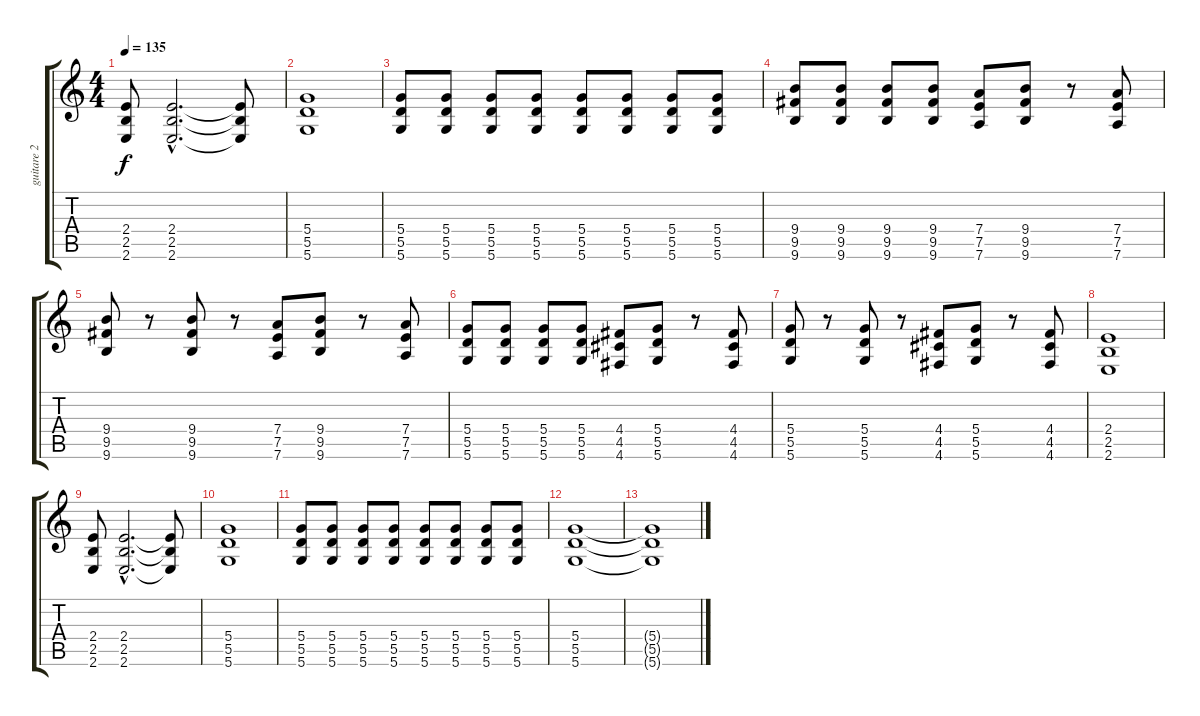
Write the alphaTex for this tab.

\track ("guitare 2" "guitare 2") {instrument electricguitarclean}
\staff {score tabs}
\tuning (E4 B3 G3 D3 A2 D2) {hide}
\ts (4 4)
\tempo 135
\clef g2
\ks c
(2.4 2.5 2.6).8{dy f} (2.4{hac} 2.5{hac} 2.6{hac}).2{d} (2.4{t} 2.5{t} 2.6{t}).8 |
(5.4 5.5 5.6).1 |
(5.4 5.5 5.6).8 (5.4 5.5 5.6).8 (5.4 5.5 5.6).8 (5.4 5.5 5.6).8 (5.4 5.5 5.6).8 (5.4 5.5 5.6).8 (5.4 5.5 5.6).8 (5.4 5.5 5.6).8 |
(9.4 9.5 9.6).8{instrument distortionguitar} (9.4 9.5 9.6).8 (9.4 9.5 9.6).8 (9.4 9.5 9.6).8 (7.4 7.5 7.6).8 (9.4 9.5 9.6).8 r.8 (7.4 7.5 7.6).8 |
(9.4 9.5 9.6).8 r.8 (9.4 9.5 9.6).8 r.8 (7.4 7.5 7.6).8 (9.4 9.5 9.6).8 r.8 (7.4 7.5 7.6).8 |
(5.4 5.5 5.6).8 (5.4 5.5 5.6).8 (5.4 5.5 5.6).8 (5.4 5.5 5.6).8 (4.4 4.5 4.6).8 (5.4 5.5 5.6).8 r.8 (4.4 4.5 4.6).8 |
(5.4 5.5 5.6).8 r.8 (5.4 5.5 5.6).8 r.8 (4.4 4.5 4.6).8 (5.4 5.5 5.6).8 r.8 (4.4 4.5 4.6).8 |
(2.4 2.5 2.6).1 |
(2.4 2.5 2.6).8 (2.4{hac} 2.5{hac} 2.6{hac}).2{d} (2.4{t} 2.5{t} 2.6{t}).8 |
(5.4 5.5 5.6).1 |
(5.4 5.5 5.6).8 (5.4 5.5 5.6).8 (5.4 5.5 5.6).8 (5.4 5.5 5.6).8 (5.4 5.5 5.6).8 (5.4 5.5 5.6).8 (5.4 5.5 5.6).8 (5.4 5.5 5.6).8 |
(5.4 5.5 5.6).1 |
(5.4{t} 5.5{t} 5.6{t}).1
